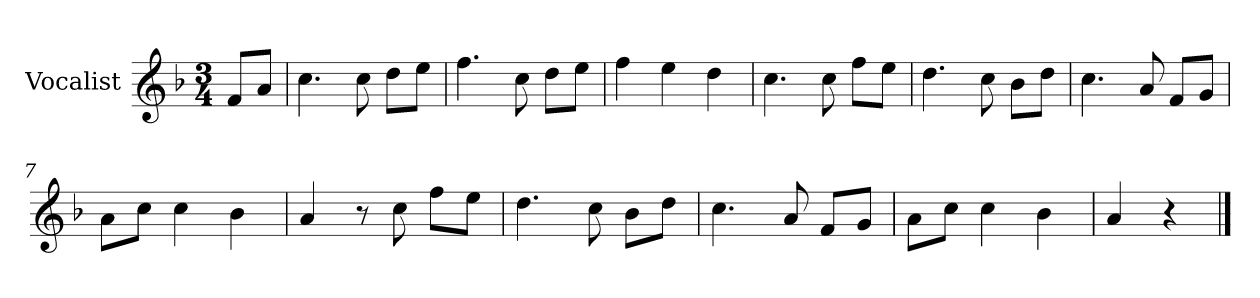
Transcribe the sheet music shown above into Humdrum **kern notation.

**kern
*part1
*staff1
*I"Vocalist
*k[b-]
*F:
*M3/4
=
8fL
8aJ
=1
4.cc
8cc
8ddL
8eeJ
=2
4.ff
8cc
8ddL
8eeJ
=3
4ff
4ee
4dd
=4
4.cc
8cc
8ffL
8eeJ
=5
4.dd
8cc
8b-L
8ddJ
=6
4.cc
8a
8fL
8gJ
=7
8aL
8ccJ
4cc
4b-
=8
4a
8r
8cc
8ffL
8eeJ
=9
4.dd
8cc
8b-L
8ddJ
=10
4.cc
8a
8fL
8gJ
=11
8aL
8ccJ
4cc
4b-
=12
4a
4r
==
*-
